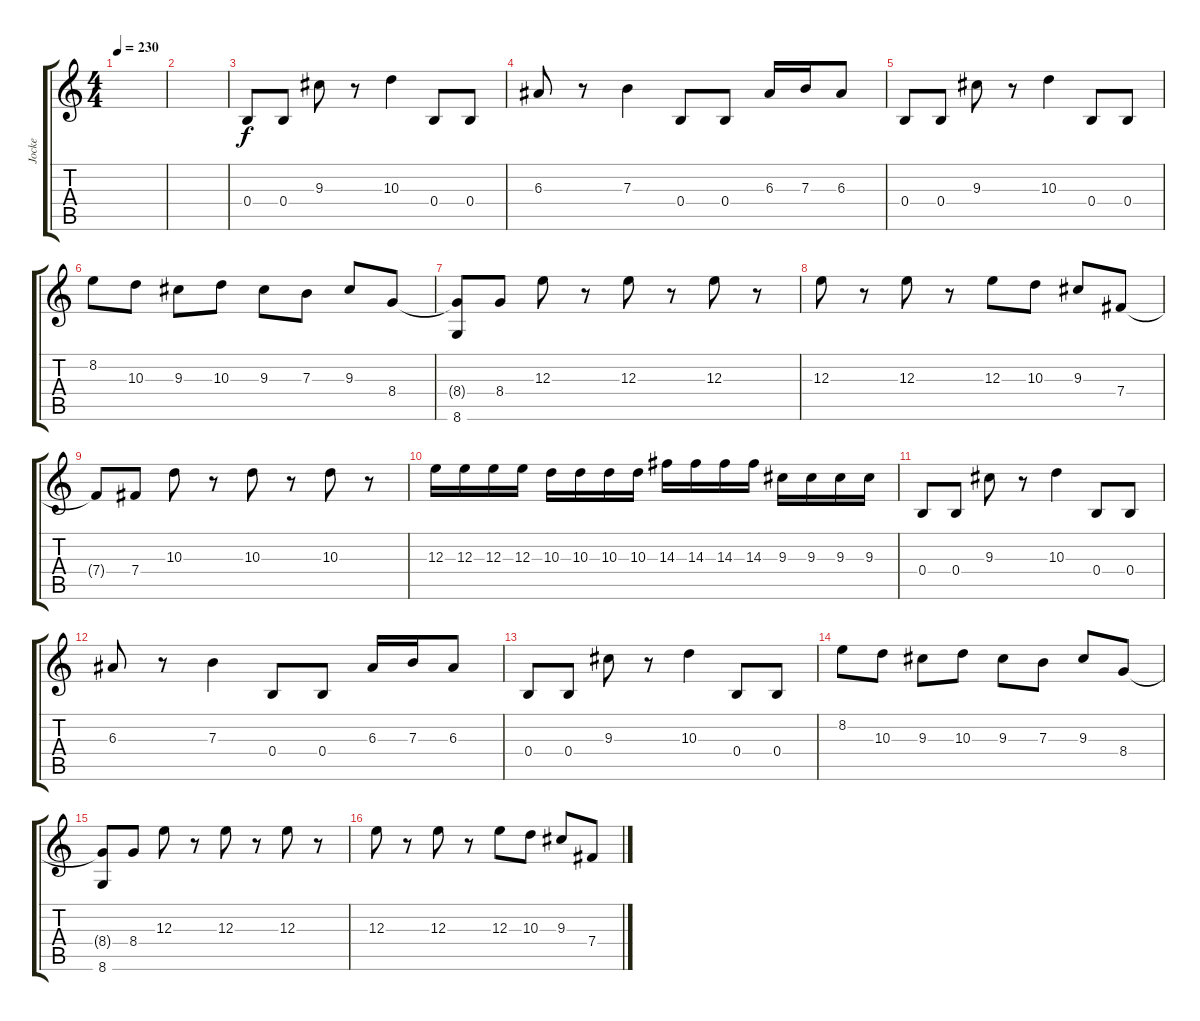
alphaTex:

\track ("Jocke" "Jocke") {instrument distortionguitar}
\staff {score tabs}
\tuning (Db4 Ab3 E3 B2 Gb2 B1) {hide}
\ts (4 4)
\tempo 230
\clef g2
\ks c
|
|
0.4.8 0.4.8 9.3.8 r.8 10.3.4 0.4.8 0.4.8 |
6.3.8 r.8 7.3.4 0.4.8 0.4.8 6.3.16 7.3.16 6.3.8 |
0.4.8 0.4.8 9.3.8 r.8 10.3.4 0.4.8 0.4.8 |
8.2.8 10.3.8 9.3.8 10.3.8 9.3.8 7.3.8 9.3.8 8.4.8 |
(8.4{t} 8.6).8 8.4.8 12.3.8 r.8 12.3.8 r.8 12.3.8 r.8 |
12.3.8 r.8 12.3.8 r.8 12.3.8 10.3.8 9.3.8 7.4.8 |
7.4{t}.8 7.4.8 10.3.8 r.8 10.3.8 r.8 10.3.8 r.8 |
12.3.16 12.3.16 12.3.16 12.3.16 10.3.16 10.3.16 10.3.16 10.3.16 14.3.16 14.3.16 14.3.16 14.3.16 9.3.16 9.3.16 9.3.16 9.3.16 |
0.4.8 0.4.8 9.3.8 r.8 10.3.4 0.4.8 0.4.8 |
6.3.8 r.8 7.3.4 0.4.8 0.4.8 6.3.16 7.3.16 6.3.8 |
0.4.8 0.4.8 9.3.8 r.8 10.3.4 0.4.8 0.4.8 |
8.2.8 10.3.8 9.3.8 10.3.8 9.3.8 7.3.8 9.3.8 8.4.8 |
(8.4{t} 8.6).8 8.4.8 12.3.8 r.8 12.3.8 r.8 12.3.8 r.8 |
12.3.8 r.8 12.3.8 r.8 12.3.8 10.3.8 9.3.8 7.4.8
